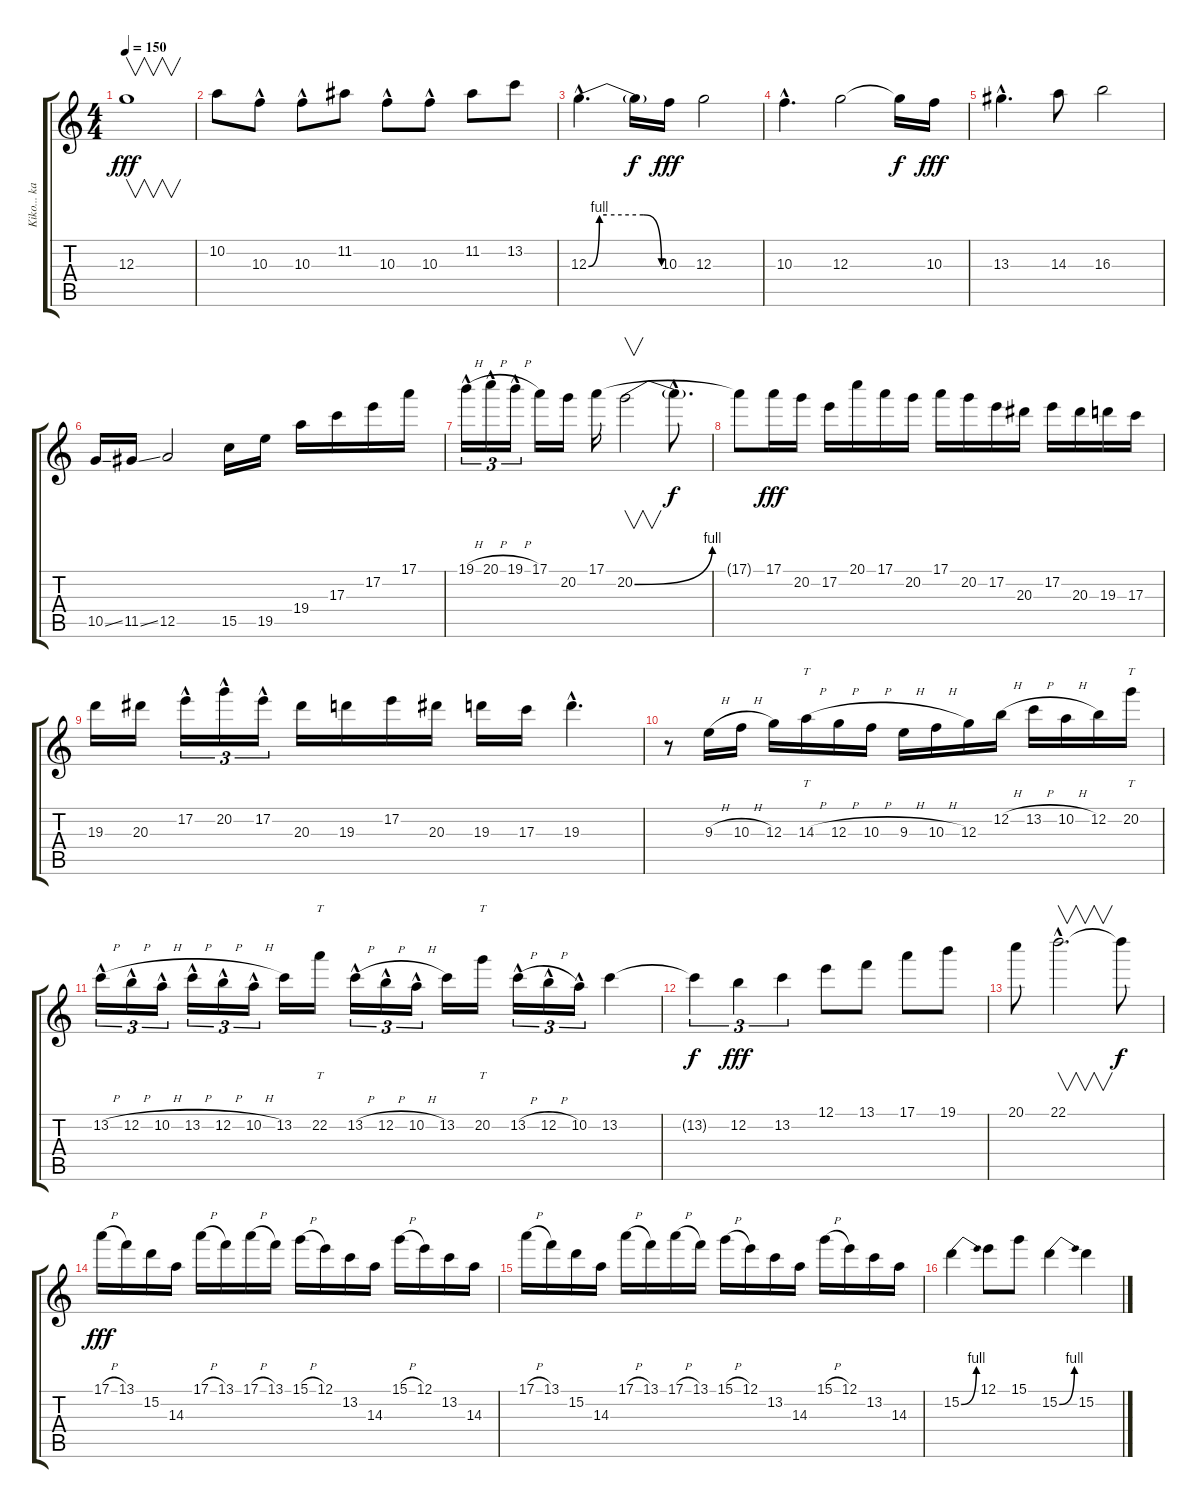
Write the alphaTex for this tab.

\track ("Kiko... kara" "Kiko... ka") {instrument overdrivenguitar}
\staff {score tabs}
\tuning (E4 B3 G3 D3 A2 E2) {hide}
\ts (4 4)
\tempo 150
\clef g2
\ks c
12.3.1{v dy fff} |
10.2.8 10.3{hac}.8 10.3{hac}.8 11.2.8 10.3{hac}.8 10.3{hac}.8 11.2.8 13.2.8 |
12.3{be (custom 0 0 9 4 15 4 45 4 60 0) hac}.4{d} 12.3{t}.16{dy f} 10.3.16{dy fff} 12.3.2 |
10.3{hac}.4{d} 12.3.2 12.3{t}.16{dy f} 10.3.16{dy fff} |
13.3{hac}.4{d} 14.3.8 16.3.2 |
10.5{ss}.16{volume 16 balance 8} 11.5{ss}.16 12.5.2 15.5.16 19.5.16 19.4.16 17.3.16 17.2.16 17.1.16 |
19.1{h hac}.16{tu (3 2)} 20.1{h hac}.16{tu (3 2)} 19.1{h hac}.16{tu (3 2)} 17.1.16 20.2.16 17.1.16 20.2{be (bend 0 0 60 4)}.2{v} 20.2{hac t}.8{d dy f} |
17.1{t}.8 17.1.16{dy fff} 20.2.16 17.2.16 20.1.16 17.1.16 20.2.16 17.1.16 20.2.16 17.2.16 20.3.16 17.2.16 20.3.16 19.3.16 17.3.16 |
19.3.16 20.3.16 17.2{hac}.16{tu (3 2)} 20.2{hac}.16{tu (3 2)} 17.2{hac}.16{tu (3 2)} 20.3.16 19.3.16 17.2.16 20.3.16 19.3.16 17.3.16 19.3{hac}.4{d} |
r.8 9.3{h}.16 10.3{h}.16 12.3.16 14.3{h}.16{tt} 12.3{h}.16 10.3{h}.16 9.3{h}.16 10.3{h}.16 12.3.16 12.2{h}.16 13.2{h}.16 10.2{h}.16 12.2.16 20.2.16{tt} |
13.2{h hac}.16{tu (3 2)} 12.2{h hac}.16{tu (3 2)} 10.2{h hac}.16{tu (3 2)} 13.2{h hac}.16{tu (3 2)} 12.2{h hac}.16{tu (3 2)} 10.2{h hac}.16{tu (3 2)} 13.2.16 22.2.16{tt} 13.2{h hac}.16{tu (3 2)} 12.2{h hac}.16{tu (3 2)} 10.2{h hac}.16{tu (3 2)} 13.2.16 20.2.16{tt} 13.2{h hac}.16{tu (3 2)} 12.2{h hac}.16{tu (3 2)} 10.2{hac}.16{tu (3 2)} 13.2.4 |
13.2{t}.4{tu (3 2) dy f} 12.2.4{tu (3 2) dy fff} 13.2.4{tu (3 2)} 12.1.8 13.1.8 17.1.8 19.1.8 |
20.1.8 22.1{hac}.2{v d} 22.1{t}.8{dy f} |
17.1{h}.16{dy fff volume 16 balance 8} 13.1.16 15.2.16 14.3.16 17.1{h}.16 13.1.16 17.1{h}.16 13.1.16 15.1{h}.16 12.1.16 13.2.16 14.3.16 15.1{h}.16 12.1.16 13.2.16 14.3.16 |
17.1{h}.16{volume 16 balance 8} 13.1.16 15.2.16 14.3.16 17.1{h}.16 13.1.16 17.1{h}.16 13.1.16 15.1{h}.16 12.1.16 13.2.16 14.3.16 15.1{h}.16 12.1.16 13.2.16 14.3.16 |
15.2{be (bend 0 0 60 4)}.4 12.1.8 15.1.8 15.2{be (bend 0 0 60 4)}.4 15.2.4
